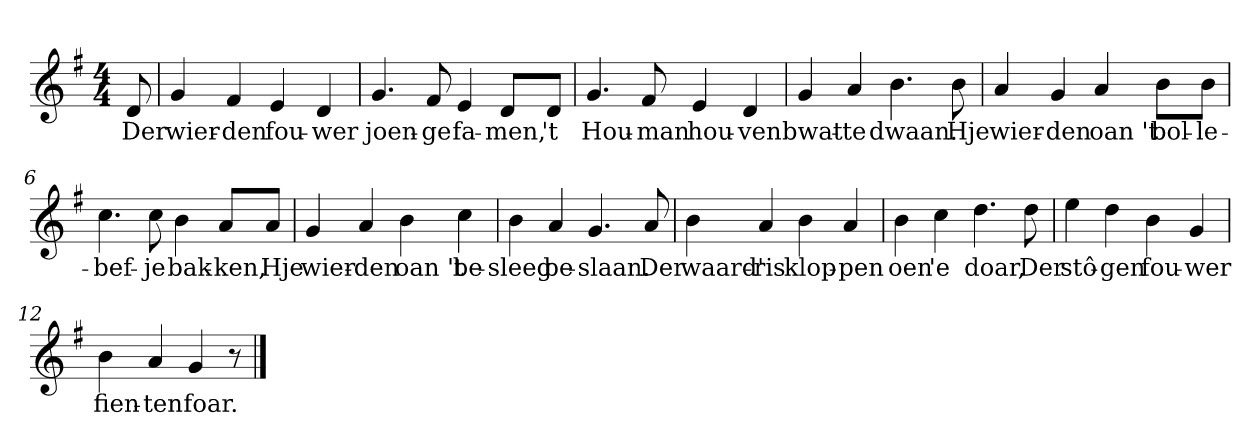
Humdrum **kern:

**kern	**text
*part1	*part1
*staff1	*staff1
*clefG2	*
*k[f#]	*
*G:	*
*M4/4	*
*MM120	*
=	=
8d	Der
=1	=1
4g	wier-
4f#	-den
4e	fou-
4d	-wer
=2	=2
4.g	joen-
8f#	-ge
4e	fa-
8d/L	-men,
8d/J	't
=3	=3
4.g	Hou-
8f#	-man
4e	hou-
4d	-ven
=4	=4
4g	bwat-
4a	-te
4.b	dwaan.
8b	Hje
=5	=5
4a	wier-
4g	-den
4a	oan 't
8b\L	bol-
8b\J	-le-
=6	=6
4.cc	-bef-
8cc	-je
4b	bak-
8a/L	-ken,
8a/J	Hje
=7	=7
4g	wier-
4a	-den
4b	oan 't
4cc	be-
=8	=8
4b	-sleeg
4a	be-
4.g	-slaan.
8a	Der
=9	=9
4b	waard'-
4a	-ris
4b	klop-
4a	-pen
=10	=10
4b	oen
4cc	'e
4.dd	doar,
8dd	Der
=11	=11
4ee	stô-
4dd	-gen
4b	fou-
4g	-wer
=12	=12
4b	fien-
4a	-ten
4g	foar.
8r	.
==	==
*-	*-
